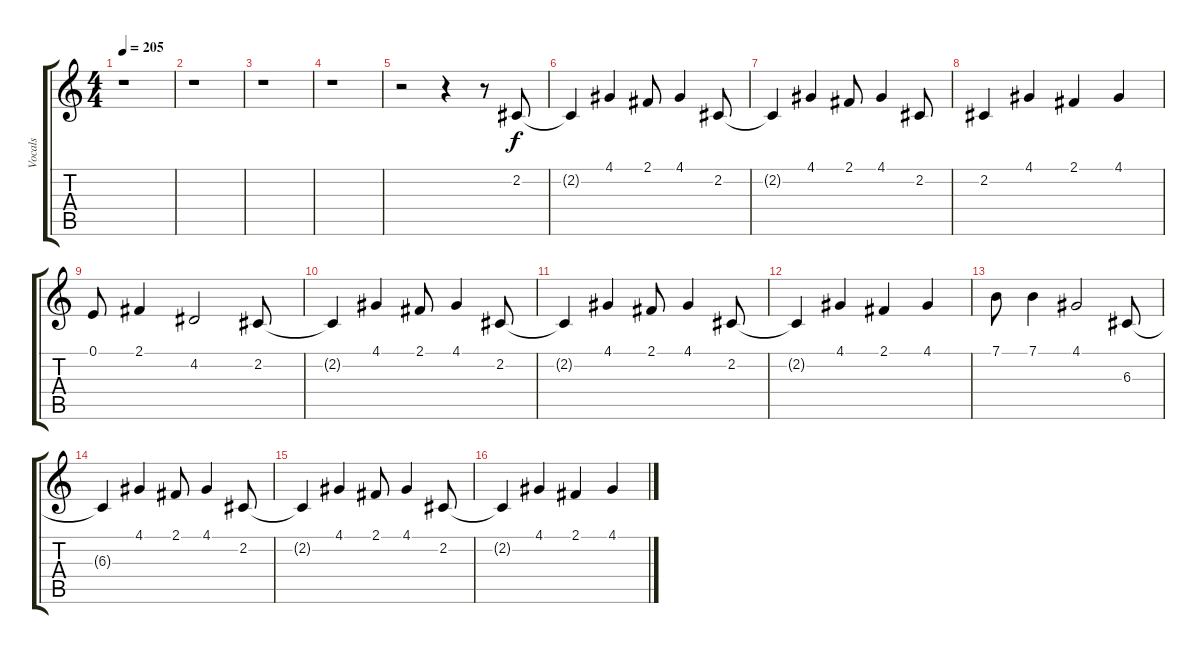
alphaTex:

\track ("Vocals" "Vocals") {instrument englishhorn}
\staff {score tabs}
\tuning (E4 B3 G3 D3 A2 E2) {hide}
\ts (4 4)
\tempo 205
\clef g2
\ks c
r.1{dy f} |
r.1 |
r.1 |
r.1 |
r.2 r.4 r.8 2.2.8 |
2.2{t}.4 4.1.4 2.1.8 4.1.4 2.2.8 |
2.2{t}.4 4.1.4 2.1.8 4.1.4 2.2.8 |
2.2.4 4.1.4 2.1.4 4.1.4 |
0.1.8 2.1.4 4.2.2 2.2.8 |
2.2{t}.4 4.1.4 2.1.8 4.1.4 2.2.8 |
2.2{t}.4 4.1.4 2.1.8 4.1.4 2.2.8 |
2.2{t}.4 4.1.4 2.1.4 4.1.4 |
7.1.8 7.1.4 4.1.2 6.3.8 |
6.3{t}.4 4.1.4 2.1.8 4.1.4 2.2.8 |
2.2{t}.4 4.1.4 2.1.8 4.1.4 2.2.8 |
2.2{t}.4 4.1.4 2.1.4 4.1.4
